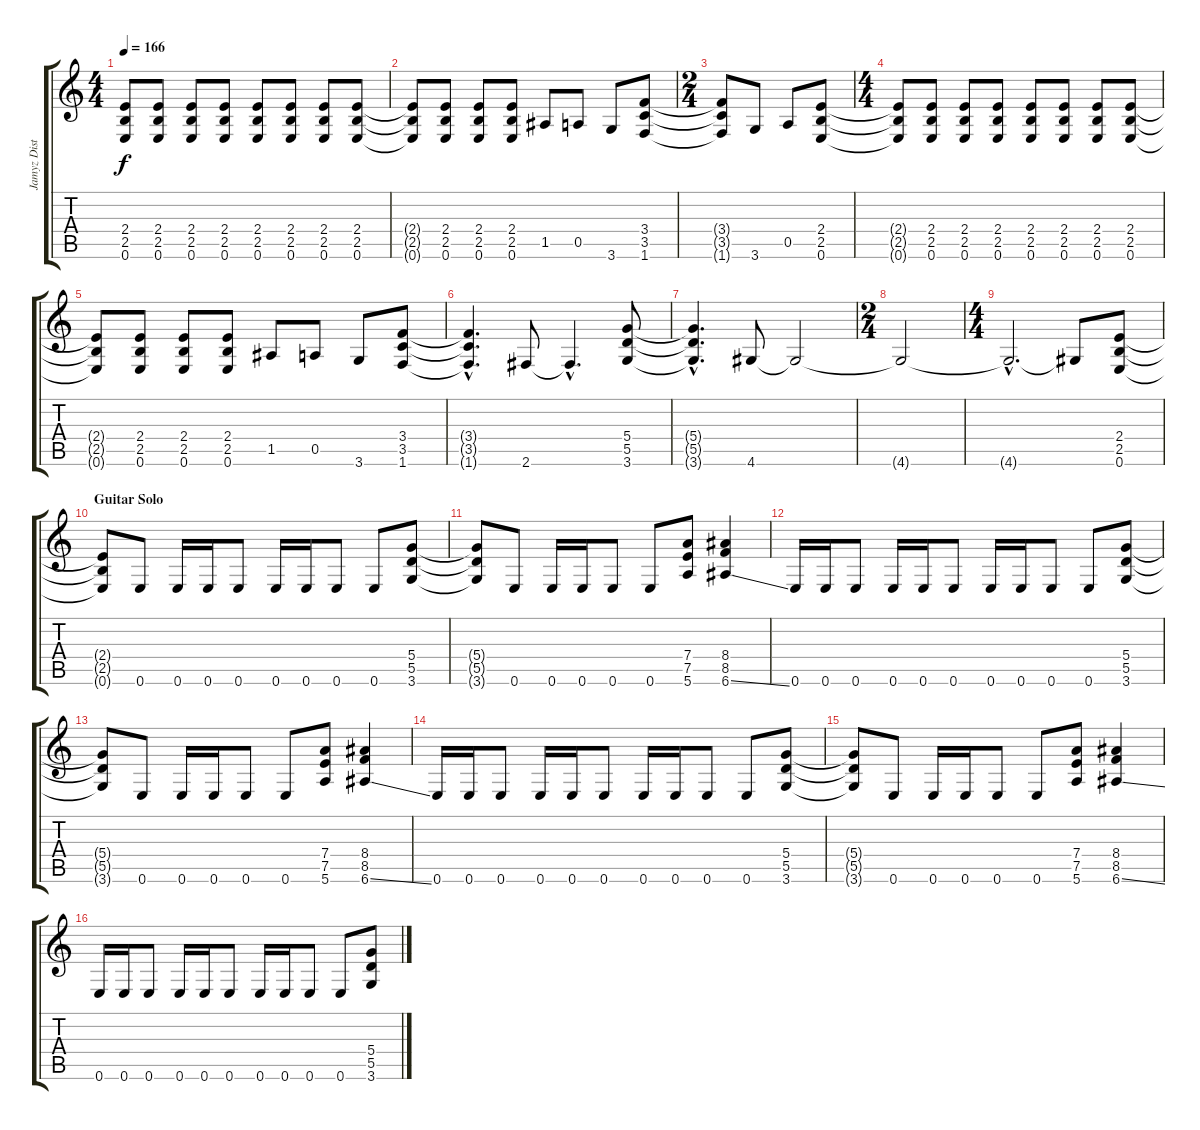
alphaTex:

\track ("Jamyz Distortion Guitar" "Jamyz Dist") {instrument distortionguitar}
\staff {score tabs}
\tuning (E4 B3 G3 D3 A2 E2) {hide}
\ts (4 4)
\tempo 166
\clef g2
\ks c
(2.4{t} 2.5{t} 0.6{t}).8{dy f} (2.4 2.5 0.6).8 (2.4 2.5 0.6).8 (2.4 2.5 0.6).8 (2.4 2.5 0.6).8 (2.4 2.5 0.6).8 (2.4 2.5 0.6).8 (2.4 2.5 0.6).8 |
(2.4{t} 2.5{t} 0.6{t}).8 (2.4 2.5 0.6).8 (2.4 2.5 0.6).8 (2.4 2.5 0.6).8 1.5.8 0.5.8 3.6.8 (3.4 3.5 1.6).8 |
\ts (2 4)
(3.4{t} 3.5{t} 1.6{t}).8 3.6.8 0.5.8 (2.4 2.5 0.6).8 |
\ts (4 4)
(2.4{t} 2.5{t} 0.6{t}).8 (2.4 2.5 0.6).8 (2.4 2.5 0.6).8 (2.4 2.5 0.6).8 (2.4 2.5 0.6).8 (2.4 2.5 0.6).8 (2.4 2.5 0.6).8 (2.4 2.5 0.6).8 |
(2.4{t} 2.5{t} 0.6{t}).8 (2.4 2.5 0.6).8 (2.4 2.5 0.6).8 (2.4 2.5 0.6).8 1.5.8 0.5.8 3.6.8 (3.4 3.5 1.6).8 |
(3.4{hac t} 3.5{hac t} 1.6{hac t}).4{d} 2.6.8 2.6{hac t}.4{d} (5.4 5.5 3.6).8 |
(5.4{hac t} 5.5{hac t} 3.6{hac t}).4{d} 4.6.8 4.6{t}.2 |
\ts (2 4)
4.6{t}.2 |
\ts (4 4)
4.6{hac t}.2{d} 4.6{t}.8 (2.4 2.5 0.6).8 |
\section ("" "Guitar Solo")
(2.4{t} 2.5{t} 0.6{t}).8{volume 16} 0.6.8 0.6.16 0.6.16 0.6.8 0.6.16 0.6.16 0.6.8 0.6.8 (5.4 5.5 3.6).8 |
(5.4{t} 5.5{t} 3.6{t}).8 0.6.8 0.6.16 0.6.16 0.6.8 0.6.8 (7.4 7.5 5.6).8 (8.4 8.5 6.6{ss}).4 |
0.6.16 0.6.16 0.6.8 0.6.16 0.6.16 0.6.8 0.6.16 0.6.16 0.6.8 0.6.8 (5.4 5.5 3.6).8 |
(5.4{t} 5.5{t} 3.6{t}).8 0.6.8 0.6.16 0.6.16 0.6.8 0.6.8 (7.4 7.5 5.6).8 (8.4 8.5 6.6{ss}).4 |
0.6.16 0.6.16 0.6.8 0.6.16 0.6.16 0.6.8 0.6.16 0.6.16 0.6.8 0.6.8 (5.4 5.5 3.6).8 |
(5.4{t} 5.5{t} 3.6{t}).8 0.6.8 0.6.16 0.6.16 0.6.8 0.6.8 (7.4 7.5 5.6).8 (8.4 8.5 6.6{ss}).4 |
0.6.16 0.6.16 0.6.8 0.6.16 0.6.16 0.6.8 0.6.16 0.6.16 0.6.8 0.6.8 (5.4 5.5 3.6).8
